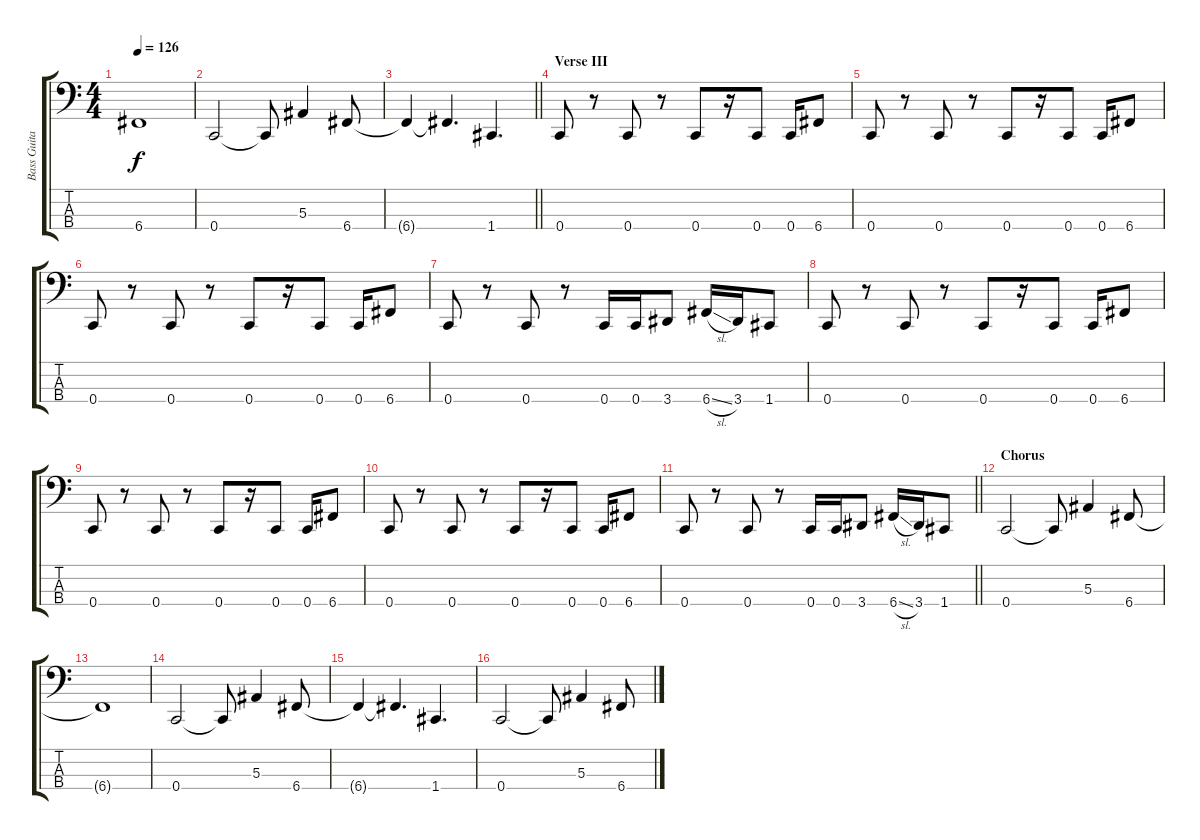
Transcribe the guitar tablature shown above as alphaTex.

\track ("Bass Guitar" "Bass Guita") {instrument electricbassfinger}
\staff {score tabs}
\tuning (Eb2 Bb1 F1 C1) {hide}
\ts (4 4)
\tempo 126
\clef f4
\ks c
6.4{t}.1{dy f} |
0.4.2 0.4{t}.8 5.3.4 6.4.8 |
\barLineRight lightlight
6.4{t}.4 6.4{t}.4{d} 1.4.4{d} |
\section ("" "Verse III")
0.4.8 r.8 0.4.8 r.8 0.4.8 r.16 0.4.8 0.4.16 6.4.8 |
0.4.8 r.8 0.4.8 r.8 0.4.8 r.16 0.4.8 0.4.16 6.4.8 |
0.4.8 r.8 0.4.8 r.8 0.4.8 r.16 0.4.8 0.4.16 6.4.8 |
0.4.8 r.8 0.4.8 r.8 0.4.16 0.4.16 3.4.8 6.4{sl}.16 3.4.16 1.4.8 |
0.4.8 r.8 0.4.8 r.8 0.4.8 r.16 0.4.8 0.4.16 6.4.8 |
0.4.8 r.8 0.4.8 r.8 0.4.8 r.16 0.4.8 0.4.16 6.4.8 |
0.4.8 r.8 0.4.8 r.8 0.4.8 r.16 0.4.8 0.4.16 6.4.8 |
\barLineRight lightlight
0.4.8 r.8 0.4.8 r.8 0.4.16 0.4.16 3.4.8 6.4{sl}.16 3.4.16 1.4.8 |
\section ("" "Chorus")
0.4.2 0.4{t}.8 5.3.4 6.4.8 |
6.4{t}.1 |
0.4.2 0.4{t}.8 5.3.4 6.4.8 |
6.4{t}.4 6.4{t}.4{d} 1.4.4{d} |
0.4.2 0.4{t}.8 5.3.4 6.4.8
